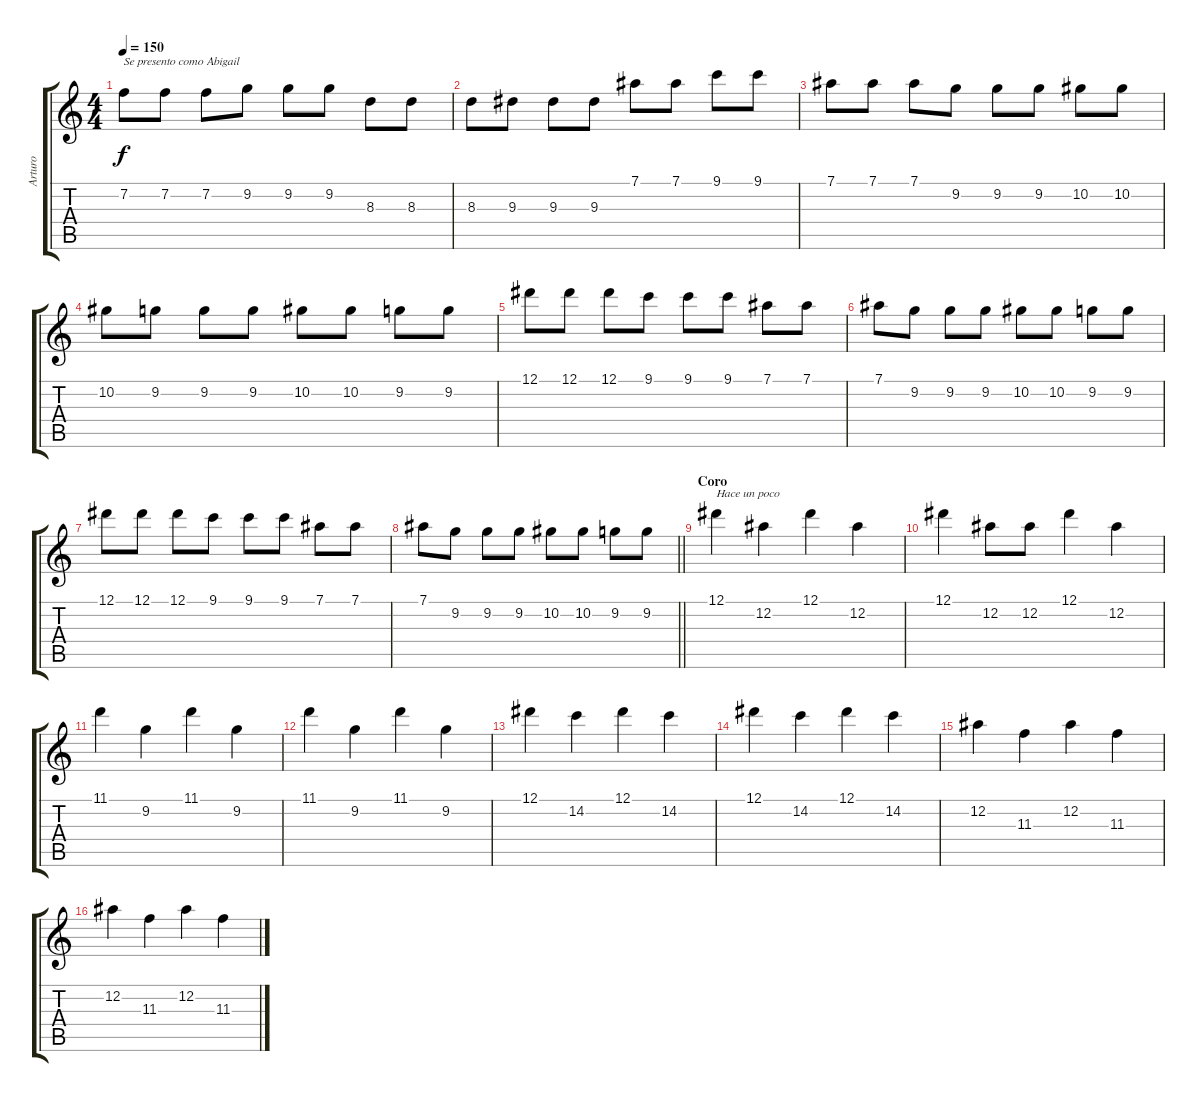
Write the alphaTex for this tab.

\track ("Arturo" "Arturo") {instrument overdrivenguitar}
\staff {score tabs}
\tuning (Eb4 Bb3 Gb3 Db3 Ab2 Eb2) {hide}
\ts (4 4)
\tempo 150
\clef g2
\ks c
7.2.8{txt "Se presento como Abigail" dy f} 7.2.8 7.2.8 9.2.8 9.2.8 9.2.8 8.3.8 8.3.8 |
8.3.8 9.3.8 9.3.8 9.3.8 7.1.8 7.1.8 9.1.8 9.1.8 |
7.1.8 7.1.8 7.1.8 9.2.8 9.2.8 9.2.8 10.2.8 10.2.8 |
10.2.8 9.2.8 9.2.8 9.2.8 10.2.8 10.2.8 9.2.8 9.2.8 |
12.1.8 12.1.8 12.1.8 9.1.8 9.1.8 9.1.8 7.1.8 7.1.8 |
7.1.8 9.2.8 9.2.8 9.2.8 10.2.8 10.2.8 9.2.8 9.2.8 |
12.1.8 12.1.8 12.1.8 9.1.8 9.1.8 9.1.8 7.1.8 7.1.8 |
\barLineRight lightlight
7.1.8 9.2.8 9.2.8 9.2.8 10.2.8 10.2.8 9.2.8 9.2.8 |
\section ("" "Coro")
12.1.4{txt "Hace un poco" instrument electricguitarjazz} 12.2.4 12.1.4 12.2.4 |
12.1.4 12.2.8 12.2.8 12.1.4 12.2.4 |
11.1.4 9.2.4 11.1.4 9.2.4 |
11.1.4 9.2.4 11.1.4 9.2.4 |
12.1.4 14.2.4 12.1.4 14.2.4 |
12.1.4 14.2.4 12.1.4 14.2.4 |
12.2.4 11.3.4 12.2.4 11.3.4 |
12.2.4 11.3.4 12.2.4 11.3.4
